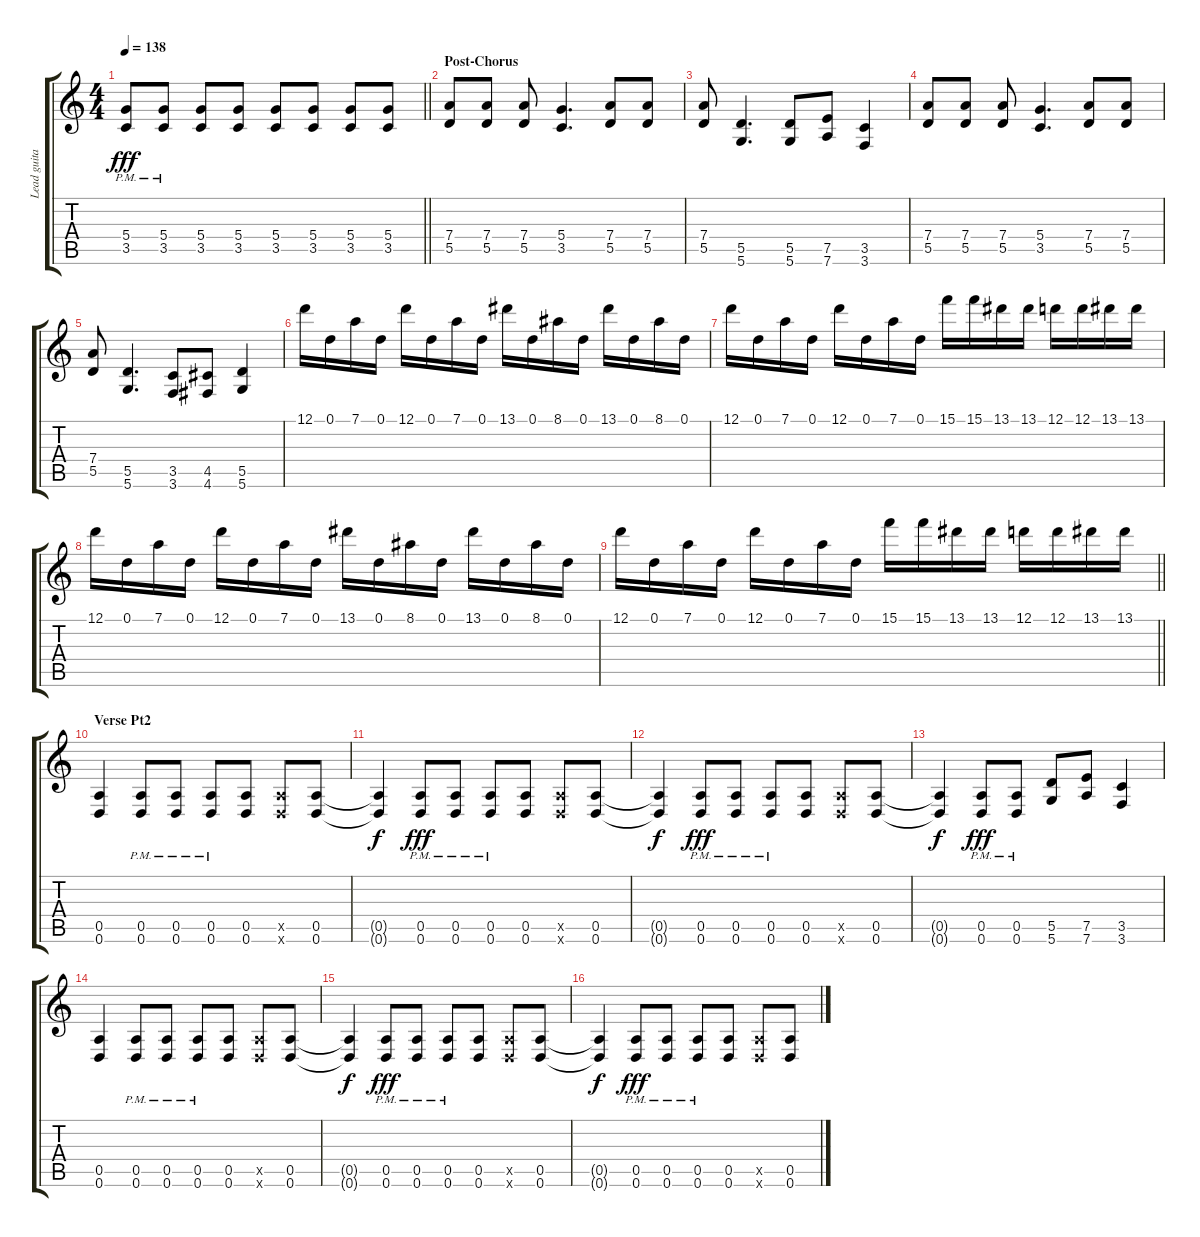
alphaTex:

\track ("Lead guitar" "Lead guita") {instrument distortionguitar}
\staff {score tabs}
\tuning (D4 B3 G3 D3 A2 D2) {hide}
\ts (4 4)
\tempo 138
\clef g2
\barLineRight lightlight
\ks c
(5.4 3.5{pm}).8{dy fff} (5.4 3.5{pm}).8 (5.4 3.5).8 (5.4 3.5).8 (5.4 3.5).8 (5.4 3.5).8 (5.4 3.5).8 (5.4 3.5).8 |
\section ("" "Post-Chorus")
(7.4 5.5).8 (7.4 5.5).8 (7.4 5.5).8 (5.4 3.5).4{d} (7.4 5.5).8 (7.4 5.5).8 |
(7.4 5.5).8 (5.5 5.6).4{d} (5.5 5.6).8 (7.5 7.6).8 (3.5 3.6).4 |
(7.4 5.5).8 (7.4 5.5).8 (7.4 5.5).8 (5.4 3.5).4{d} (7.4 5.5).8 (7.4 5.5).8 |
(7.4 5.5).8 (5.5 5.6).4{d} (3.5 3.6).8 (4.5 4.6).8 (5.5 5.6).4 |
12.1.16 0.1.16 7.1.16 0.1.16 12.1.16 0.1.16 7.1.16 0.1.16 13.1.16 0.1.16 8.1.16 0.1.16 13.1.16 0.1.16 8.1.16 0.1.16 |
12.1.16 0.1.16 7.1.16 0.1.16 12.1.16 0.1.16 7.1.16 0.1.16 15.1.16 15.1.16 13.1.16 13.1.16 12.1.16 12.1.16 13.1.16 13.1.16 |
12.1.16 0.1.16 7.1.16 0.1.16 12.1.16 0.1.16 7.1.16 0.1.16 13.1.16 0.1.16 8.1.16 0.1.16 13.1.16 0.1.16 8.1.16 0.1.16 |
\barLineRight lightlight
12.1.16 0.1.16 7.1.16 0.1.16 12.1.16 0.1.16 7.1.16 0.1.16 15.1.16 15.1.16 13.1.16 13.1.16 12.1.16 12.1.16 13.1.16 13.1.16 |
\section ("" "Verse Pt2")
(0.5 0.6).4 (0.5{pm} 0.6{pm}).8 (0.5{pm} 0.6{pm}).8 (0.5{pm} 0.6{pm}).8 (0.5 0.6).8 (0.5{x} 0.6{x}).8 (0.5 0.6).8 |
(0.5{t} 0.6{t}).4{dy f} (0.5{pm} 0.6{pm}).8{dy fff} (0.5{pm} 0.6{pm}).8 (0.5{pm} 0.6{pm}).8 (0.5 0.6).8 (0.5{x} 0.6{x}).8 (0.5 0.6).8 |
(0.5{t} 0.6{t}).4{dy f} (0.5{pm} 0.6{pm}).8{dy fff} (0.5{pm} 0.6{pm}).8 (0.5{pm} 0.6{pm}).8 (0.5 0.6).8 (0.5{x} 0.6{x}).8 (0.5 0.6).8 |
(0.5{t} 0.6{t}).4{dy f} (0.5{pm} 0.6{pm}).8{dy fff} (0.5{pm} 0.6{pm}).8 (5.5 5.6).8 (7.5 7.6).8 (3.5 3.6).4 |
(0.5 0.6).4 (0.5{pm} 0.6{pm}).8 (0.5{pm} 0.6{pm}).8 (0.5{pm} 0.6{pm}).8 (0.5 0.6).8 (0.5{x} 0.6{x}).8 (0.5 0.6).8 |
(0.5{t} 0.6{t}).4{dy f} (0.5{pm} 0.6{pm}).8{dy fff} (0.5{pm} 0.6{pm}).8 (0.5{pm} 0.6{pm}).8 (0.5 0.6).8 (0.5{x} 0.6{x}).8 (0.5 0.6).8 |
(0.5{t} 0.6{t}).4{dy f} (0.5{pm} 0.6{pm}).8{dy fff} (0.5{pm} 0.6{pm}).8 (0.5{pm} 0.6{pm}).8 (0.5 0.6).8 (0.5{x} 0.6{x}).8 (0.5 0.6).8
